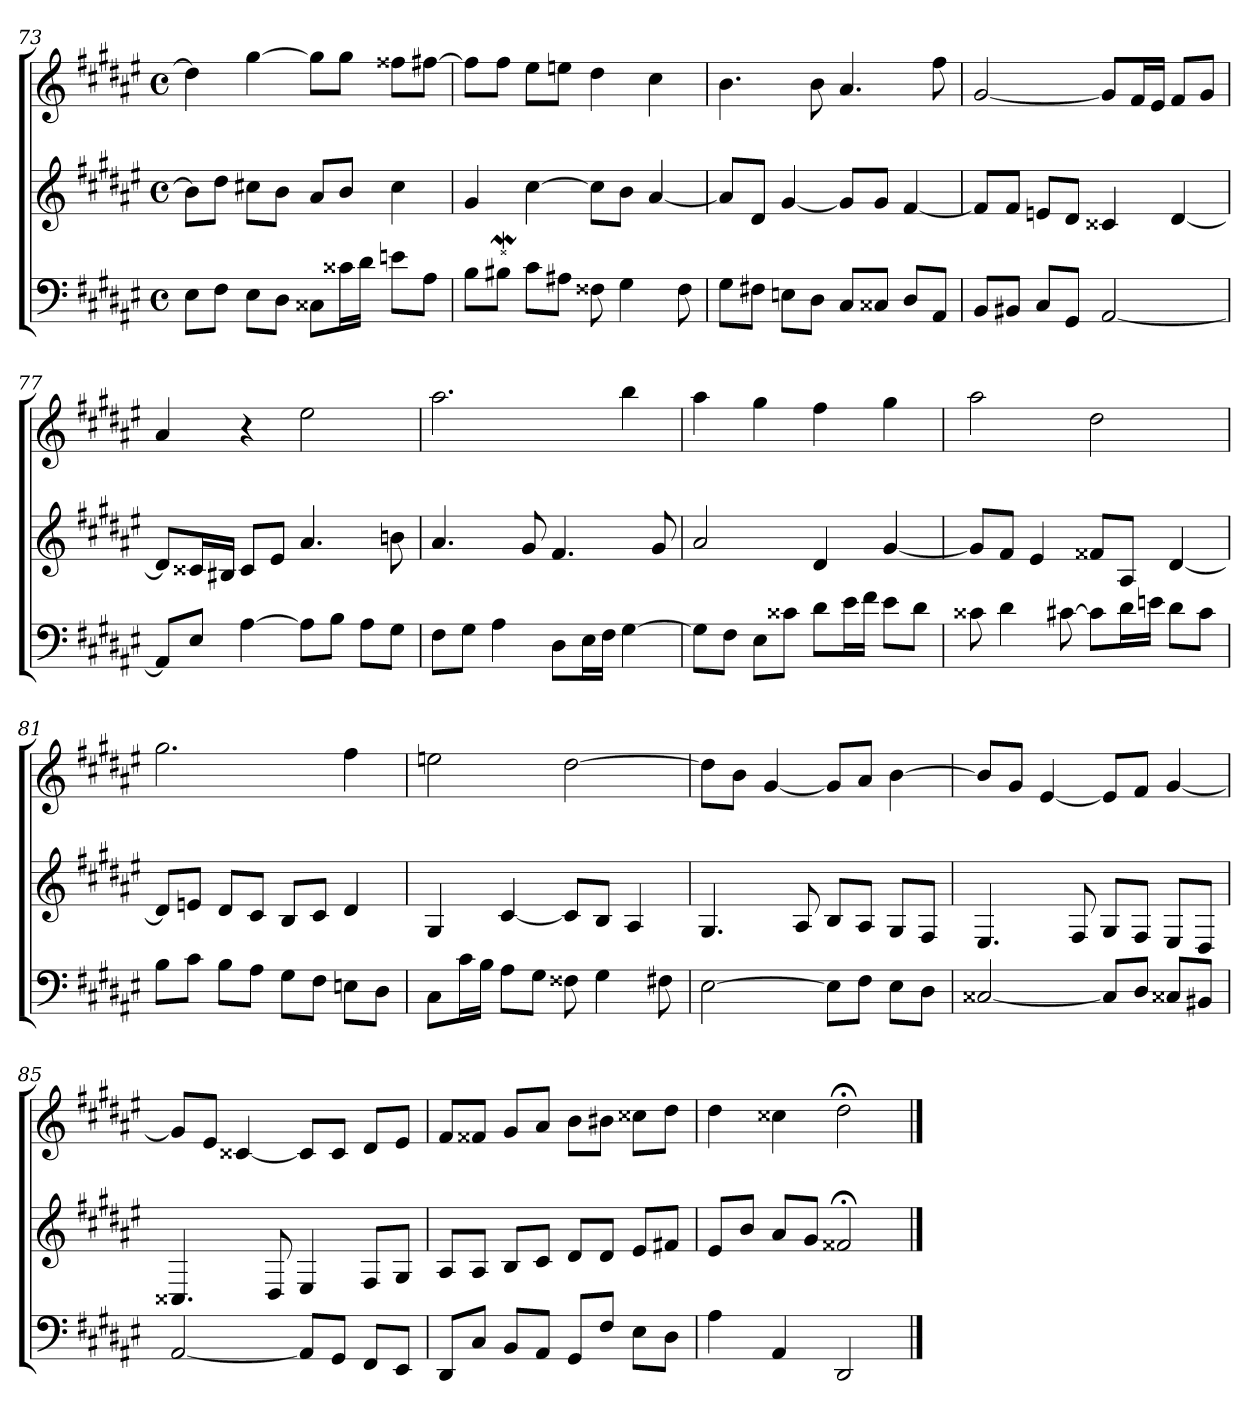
**kern	**kern	**kern
*part3	*part2	*part1
*staff3	*staff2	*staff1
*clefF4	*clefG2	*clefG2
*k[f#c#g#d#a#e#]	*k[f#c#g#d#a#e#]	*k[f#c#g#d#a#e#]
*d#:	*d#:	*d#:
*M4/4	*M4/4	*M4/4
*met(c)	*met(c)	*met(c)
=73	=73	=73
8E#\L	8b\L]	4dd#]
8F#\J	8dd#\J	.
8E#\L	8cc#X\L	[4gg#
8D#\J	8b\J	.
8C##X\L	8a#/L	8gg#\L]
16c##X\L	8b/J	8gg#\J
16d#\JJ	.	.
8en\L	4cc#	8ff##X\L
8A#\J	.	[8ff#X\J
=74	=74	=74
8B\L	4g#	8ff#\L]
!LO:MOR:acc=##	!	!
8B#Xw\J	.	8ff#\J
8c#\L	[4cc#	8ee#\L
8A#X\J	.	8een\J
8F##X	8cc#\L]	4dd#
4G#	8b\J	.
.	[4a#	4cc#
8F##	.	.
=75	=75	=75
8G#\L	8a#/L]	4.b
8F#X\J	8d#/J	.
8En\L	[4g#	.
8D#\J	.	8b
8C#/L	8g#/L]	4.a#
8C##X/J	8g#/J	.
8D#/L	[4f#	.
8AA#/J	.	8ff#
=76	=76	=76
8BB/L	8f#/L]	[2g#
8BB#X/J	8f#/J	.
8C#/L	8en/L	.
8GG#/J	8d#/J	.
[2AA#	4c##X	8g#/L]
.	.	16f#/L
.	.	16e#/JJ
.	[4d#	8f#/L
.	.	8g#/J
=77	=77	=77
8AA#/L]	8d#/L]	4a#
8E#/J	16c##X/L	.
.	16B#X/JJ	.
[4A#	8c##/L	4r
.	8e#/J	.
8A#\L]	4.a#	2ee#
8B\J	.	.
8A#\L	.	.
8G#\J	8bn	.
=78	=78	=78
8F#\L	4.a#	2.aa#
8G#\J	.	.
4A#	.	.
.	8g#	.
8D#\L	4.f#	.
16E#\L	.	.
16F#\JJ	.	.
[4G#	.	4bb
.	8g#	.
=79	=79	=79
8G#\L]	2a#	4aa#
8F#\J	.	.
8E#\L	.	4gg#
8c##X\J	.	.
8d#\L	4d#	4ff#
16e#\L	.	.
16f#\JJ	.	.
8e#\L	[4g#	4gg#
8d#\J	.	.
=80	=80	=80
8c##X	8g#/L]	2aa#
4d#	8f#/J	.
.	4e#	.
[8c#X	.	.
8c#\L]	8f##X/L	2dd#
16d#\L	8A#/J	.
16en\JJ	.	.
8d#\L	[4d#	.
8c#\J	.	.
=81	=81	=81
8B\L	8d#/L]	2.gg#
8c#\J	8en/J	.
8B\L	8d#/L	.
8A#\J	8c#/J	.
8G#\L	8B/L	.
8F#\J	8c#/J	.
8En\L	4d#	4ff#
8D#\J	.	.
=82	=82	=82
8C#\L	4G#	2een
16c#\L	.	.
16B\JJ	.	.
8A#\L	[4c#	.
8G#\J	.	.
8F##X	8c#/L]	[2dd#
4G#	8B/J	.
.	4A#	.
8F#X	.	.
=83	=83	=83
[2E#	4.G#	8dd#\L]
.	.	8b\J
.	.	[4g#
.	8A#	.
8E#\L]	8B/L	8g#/L]
8F#\J	8A#/J	8a#/J
8E#\L	8G#/L	[4b
8D#\J	8F#/J	.
=84	=84	=84
[2C##X	4.E#	8b/L]
.	.	8g#/J
.	.	[4e#
.	8F#	.
8C##/L]	8G#/L	8e#/L]
8D#/J	8F#/J	8f#/J
8C##X/L	8E#/L	[4g#
8BB#X/J	8D#/J	.
=85	=85	=85
[2AA#	4.C##X	8g#/L]
.	.	8e#/J
.	.	[4c##X
.	8D#	.
8AA#/L]	4E#	8c##/L]
8GG#/J	.	8c##/J
8FF#/L	8F#/L	8d#/L
8EE#/J	8G#/J	8e#/J
=86	=86	=86
8DD#/L	8A#/L	8f#/L
8C#/J	8A#/J	8f##X/J
8BB/L	8B/L	8g#/L
8AA#/J	8c#/J	8a#/J
8GG#/L	8d#/L	8b\L
8F#/J	8d#/J	8b#X\J
8E#\L	8e#/L	8cc##X\L
8D#\J	8f#X/J	8dd#\J
=87	=87	=87
4A#	8e#/L	4dd#
.	8b/J	.
4AA#	8a#/L	4cc##X
.	8g#/J	.
2DD#	2f##X;<	2dd#;<
==	==	==
*-	*-	*-
